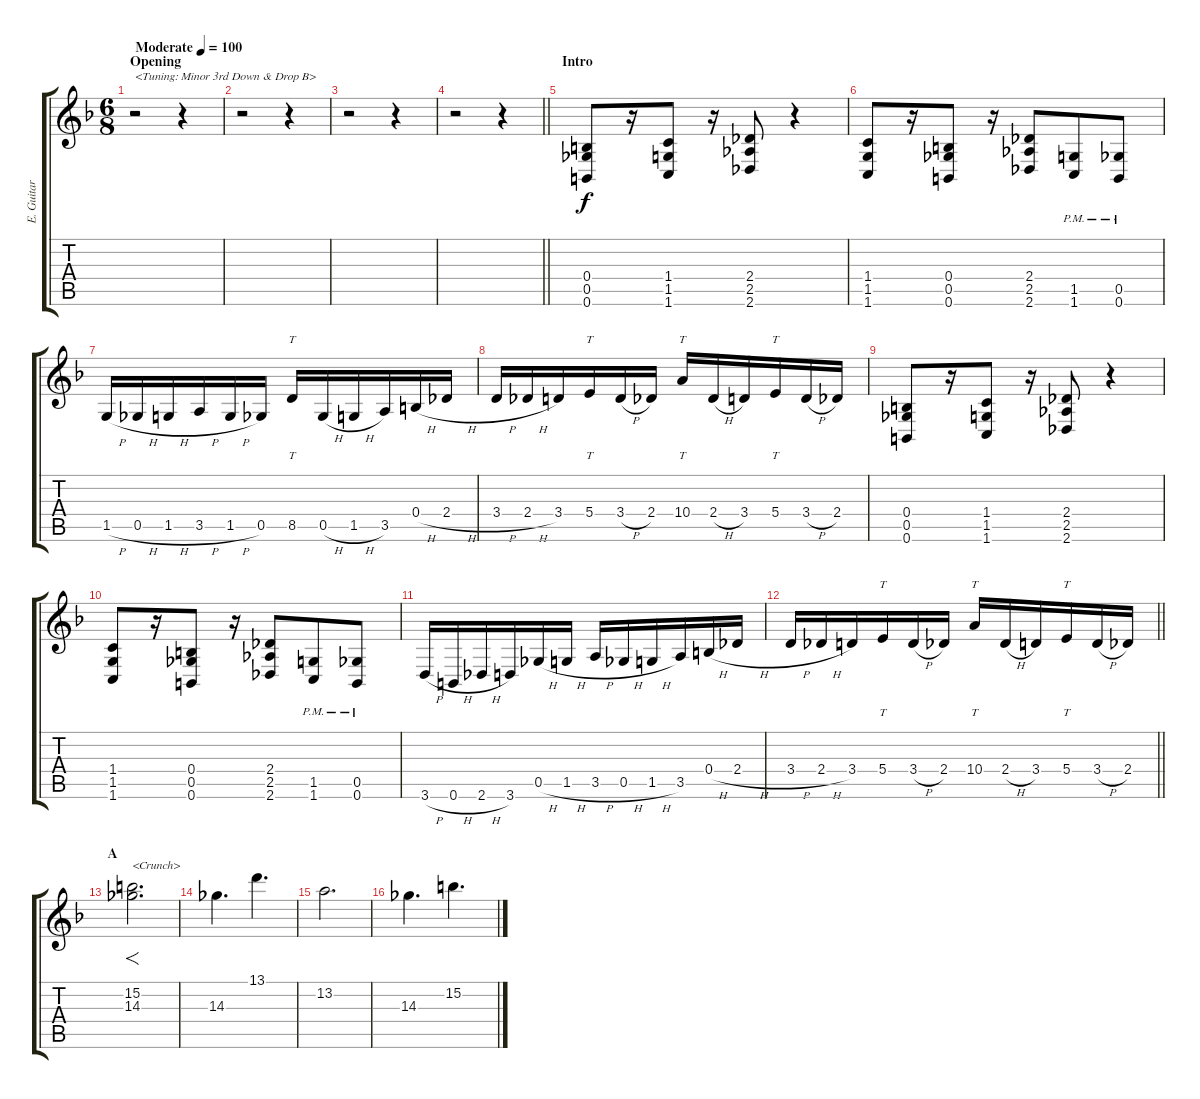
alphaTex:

\track ("E. Guitar I" "E. Guitar ") {instrument overdrivenguitar}
\staff {score tabs}
\tuning (Db4 Ab3 E3 B2 Gb2 B1) {hide}
\ts (6 8)
\section ("" "Opening")
\tempo (100 "Moderate")
\clef g2
\ks f
r.2{txt "<Tuning: Minor 3rd Down & Drop B>" dy f instrument overdrivenguitar} r.4 |
r.2 r.4 |
r.2 r.4 |
\barLineRight lightlight
r.2 r.4 |
\section ("" "Intro")
(0.4 0.5 0.6).8 r.16 (1.4 1.5 1.6).8 r.16 (2.4 2.5 2.6).8 r.4 |
(1.4 1.5 1.6).8 r.16 (0.4 0.5 0.6).8 r.16 (2.4 2.5 2.6).8 (1.5{pm} 1.6{pm}).8 (0.5{pm} 0.6{pm}).8 |
1.5{h}.16 0.5{h}.16 1.5{h}.16 3.5{h}.16 1.5{h}.16 0.5.16 8.5.16{tt} 0.5{h}.16 1.5{h}.16 3.5.16 0.4{h}.16 2.4{h}.16 |
3.4{h}.16 2.4{h}.16 3.4.16 5.4.16{tt} 3.4{h}.16 2.4.16 10.4.16{tt} 2.4{h}.16 3.4.16 5.4.16{tt} 3.4{h}.16 2.4.16 |
(0.4 0.5 0.6).8 r.16 (1.4 1.5 1.6).8 r.16 (2.4 2.5 2.6).8 r.4 |
(1.4 1.5 1.6).8 r.16 (0.4 0.5 0.6).8 r.16 (2.4 2.5 2.6).8 (1.5{pm} 1.6{pm}).8 (0.5{pm} 0.6{pm}).8 |
3.6{h}.16 0.6{h}.16 2.6{h}.16 3.6.16 0.5{h}.16 1.5{h}.16 3.5{h}.16 0.5{h}.16 1.5{h}.16 3.5.16 0.4{h}.16 2.4{h}.16 |
\barLineRight lightlight
3.4{h}.16 2.4{h}.16 3.4.16 5.4.16{tt} 3.4{h}.16 2.4.16 10.4.16{tt} 2.4{h}.16 3.4.16 5.4.16{tt} 3.4{h}.16 2.4.16 |
\section ("" "A")
(15.2 14.3).2{f d txt "<Crunch>"} |
14.3.4{d} 13.1.4{d} |
13.2.2{d} |
14.3.4{d} 15.2.4{d}
